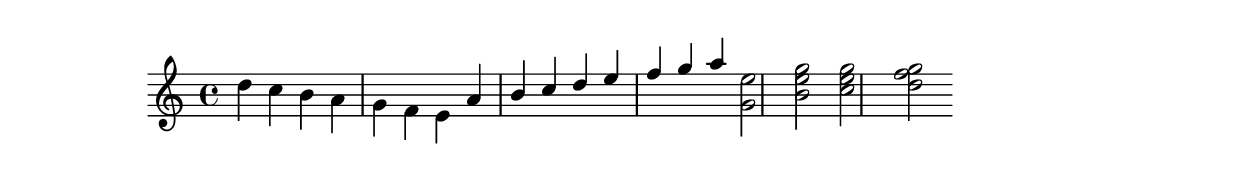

\version "2.1.30"

\header {
    
    texidoc = "If note head is `over' the center line, the stem is
 shortened.  This happens with forced stem directions, and with some
 chord configurations."

}

\score {
    \notes \relative c'' {
	\stemDown d c b a g f e
	\stemBoth
	\stemUp a b c d e f g a
	\stemBoth
	<g, e'>2 <b e g> <c e g> <d f g>
	
    } 
    \paper  {
	raggedright = ##t
    }
}
